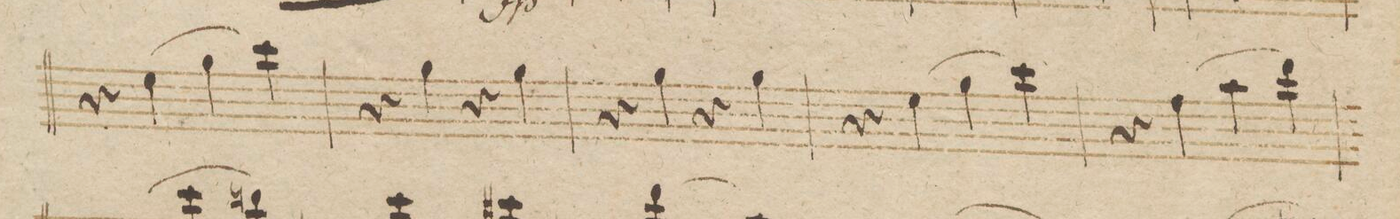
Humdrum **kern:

**kern	**dynam
*I"Violino 1mo	*
*clefG2	*
*k[b-]	*
*met(c)	*
*M4/4	*
4r	.
(>4ee\	.
4gg\	.
4ccc\)	.
=52	=52
4r	.
4gg\	.
4r	.
4gg\	.
=53	=53
4r	.
4gg\	.
4r	.
4gg\	.
=54	=54
4r	.
(>4ee\	.
4gg\	.
4ccc\)	.
=55	=55
4r	.
(>4ff\	.
4aa\	.
4ddd\)	.
=56	=56
*-	*-
